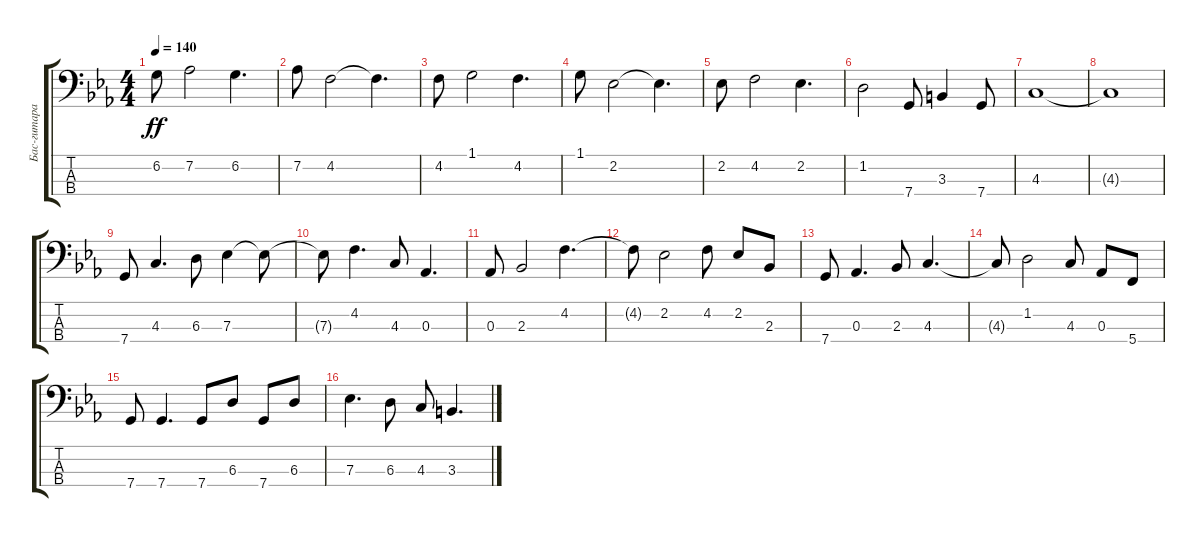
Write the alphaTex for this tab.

\track ("Бас-гитара" "Бас-гитара") {instrument electricbassfinger}
\staff {score tabs}
\tuning (Gb2 Db2 Ab1 C1) {hide}
\ts (4 4)
\tempo 140
\clef f4
\ks cminor
6.2.8{dy ff} 7.2.2 6.2.4{d} |
7.2.8 4.2.2 4.2{t}.4{d} |
4.2.8 1.1.2 4.2.4{d} |
1.1.8 2.2.2 2.2{t}.4{d} |
2.2.8 4.2.2 2.2.4{d} |
1.2.2 7.4.8 3.3.4 7.4.8 |
4.3.1 |
4.3{t}.1 |
7.4.8 4.3.4{d} 6.3.8 7.3.4 7.3{t}.8 |
7.3{t}.8 4.2.4{d} 4.3.8 0.3.4{d} |
0.3.8 2.3.2 4.2.4{d} |
4.2{t}.8 2.2.2 4.2.8 2.2.8 2.3.8 |
7.4.8 0.3.4{d} 2.3.8 4.3.4{d} |
4.3{t}.8 1.2.2 4.3.8 0.3.8 5.4.8 |
7.4.8 7.4.4{d} 7.4.8 6.3.8 7.4.8 6.3.8 |
7.3.4{d} 6.3.8 4.3.8 3.3.4{d}
